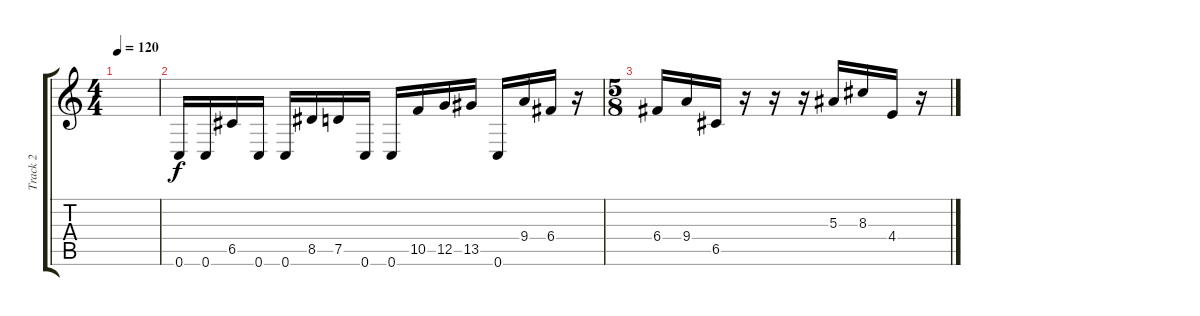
\track ("Track 2" "Track 2") {instrument overdrivenguitar}
\staff {score tabs}
\tuning (D4 A3 F3 C3 G2 C2) {hide}
\ts (4 4)
\tempo 120
\clef g2
\ks c
|
0.6.16 0.6.16 6.5.16 0.6.16 0.6.16 8.5.16 7.5.16 0.6.16 0.6.16 10.5.16 12.5.16 13.5.16 0.6.16 9.4.16 6.4.16 r.16 |
\ts (5 8)
6.4.16 9.4.16 6.5.16 r.16 r.16 r.16 5.3.16 8.3.16 4.4.16 r.16
